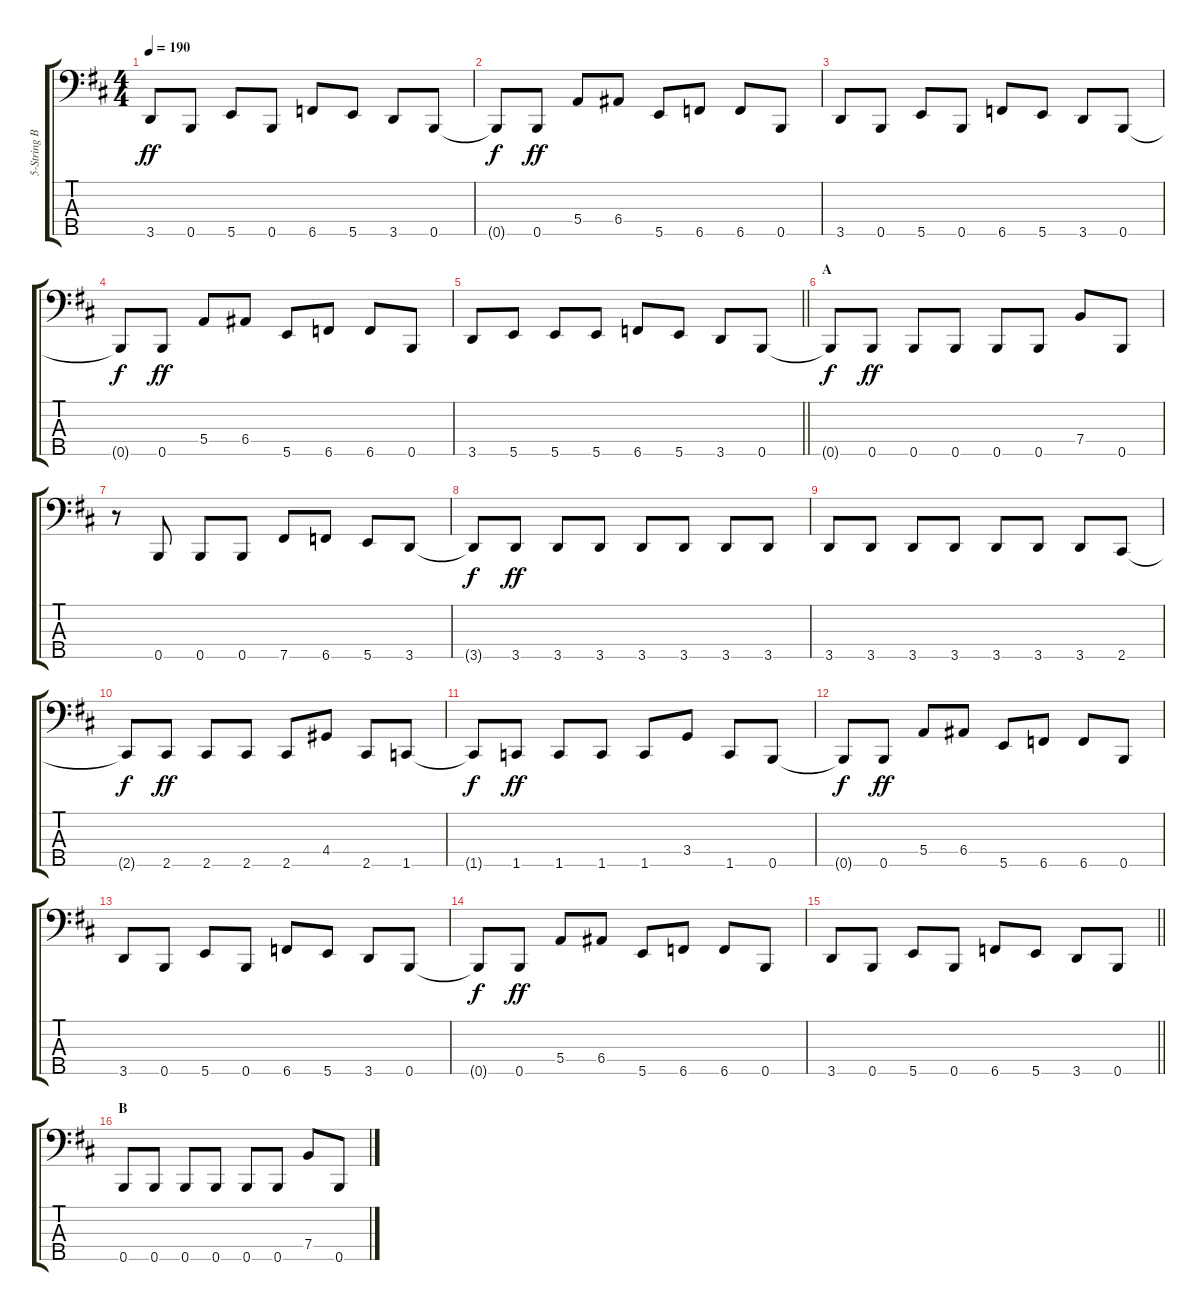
\track ("5-String Bass" "5-String B") {instrument electricbasspick}
\staff {score tabs}
\tuning (G2 D2 A1 E1 B0) {hide}
\ts (4 4)
\tempo 190
\clef f4
\ks d
3.5.8{dy ff} 0.5.8 5.5.8 0.5.8 6.5.8 5.5.8 3.5.8 0.5.8 |
0.5{t}.8{dy f} 0.5.8{dy ff} 5.4.8 6.4.8 5.5.8 6.5.8 6.5.8 0.5.8 |
3.5.8 0.5.8 5.5.8 0.5.8 6.5.8 5.5.8 3.5.8 0.5.8 |
0.5{t}.8{dy f} 0.5.8{dy ff} 5.4.8 6.4.8 5.5.8 6.5.8 6.5.8 0.5.8 |
\barLineRight lightlight
3.5.8 5.5.8 5.5.8 5.5.8 6.5.8 5.5.8 3.5.8 0.5.8 |
\section ("" "A")
0.5{t}.8{dy f} 0.5.8{dy ff} 0.5.8 0.5.8 0.5.8 0.5.8 7.4.8 0.5.8 |
r.8 0.5.8 0.5.8 0.5.8 7.5.8 6.5.8 5.5.8 3.5.8 |
3.5{t}.8{dy f} 3.5.8{dy ff} 3.5.8 3.5.8 3.5.8 3.5.8 3.5.8 3.5.8 |
3.5.8 3.5.8 3.5.8 3.5.8 3.5.8 3.5.8 3.5.8 2.5.8 |
2.5{t}.8{dy f} 2.5.8{dy ff} 2.5.8 2.5.8 2.5.8 4.4.8 2.5.8 1.5.8 |
1.5{t}.8{dy f} 1.5.8{dy ff} 1.5.8 1.5.8 1.5.8 3.4.8 1.5.8 0.5.8 |
0.5{t}.8{dy f} 0.5.8{dy ff} 5.4.8 6.4.8 5.5.8 6.5.8 6.5.8 0.5.8 |
3.5.8 0.5.8 5.5.8 0.5.8 6.5.8 5.5.8 3.5.8 0.5.8 |
0.5{t}.8{dy f} 0.5.8{dy ff} 5.4.8 6.4.8 5.5.8 6.5.8 6.5.8 0.5.8 |
\barLineRight lightlight
3.5.8 0.5.8 5.5.8 0.5.8 6.5.8 5.5.8 3.5.8 0.5.8 |
\section ("" "B")
0.5.8 0.5.8 0.5.8 0.5.8 0.5.8 0.5.8 7.4.8 0.5.8
